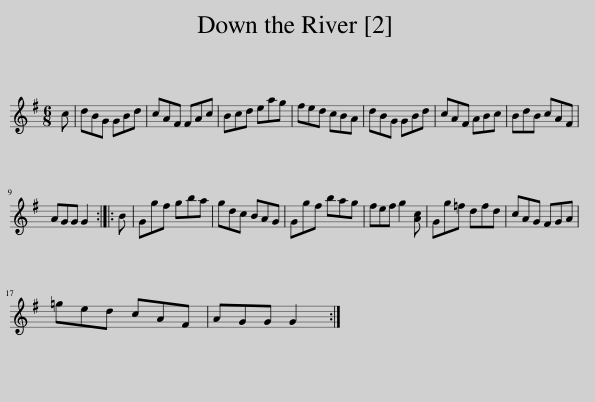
X:1
L:1/8
M:6/8
I:linebreak $
K:G
V:1 treble
V:1
 c | dBG GBd | cAF FAc | Bcd eag | fed cBA | %5
 dBG GBd | cAF ABc | BdB cAF |$ AGG G2 :: B | %10
 Ggf gba | gdc BAG | Ggf bag | fef g2 [Ac] | Gg=f dfd | %15
 cAG FGA |$ =ged cAF | AGG G2 :| %18
